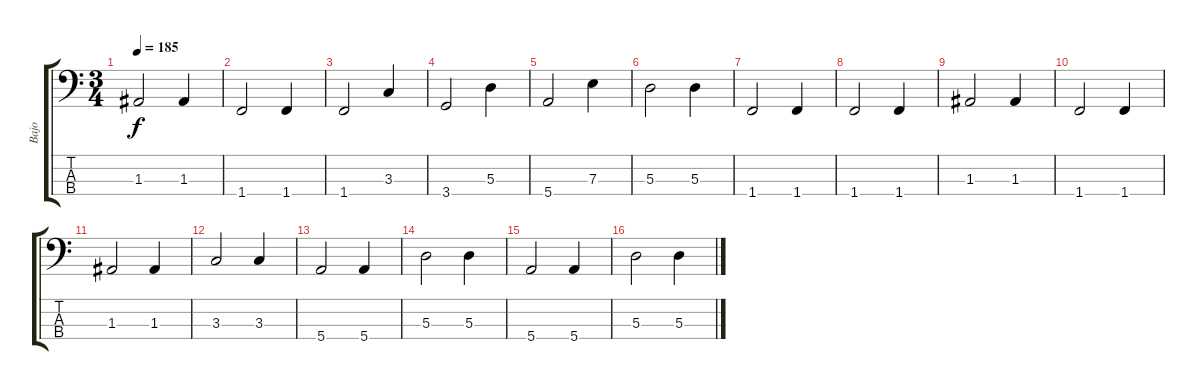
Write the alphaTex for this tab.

\track ("Bajo" "Bajo") {instrument electricbassfinger}
\staff {score tabs}
\tuning (G2 D2 A1 E1) {hide}
\ts (3 4)
\tempo 185
\clef f4
\ks c
1.3.2{dy f} 1.3.4 |
1.4.2 1.4.4 |
1.4.2 3.3.4 |
3.4.2 5.3.4 |
5.4.2 7.3.4 |
5.3.2 5.3.4 |
1.4.2 1.4.4 |
1.4.2 1.4.4 |
1.3.2 1.3.4 |
1.4.2 1.4.4 |
1.3.2 1.3.4 |
3.3.2 3.3.4 |
5.4.2 5.4.4 |
5.3.2 5.3.4 |
5.4.2 5.4.4 |
5.3.2 5.3.4
